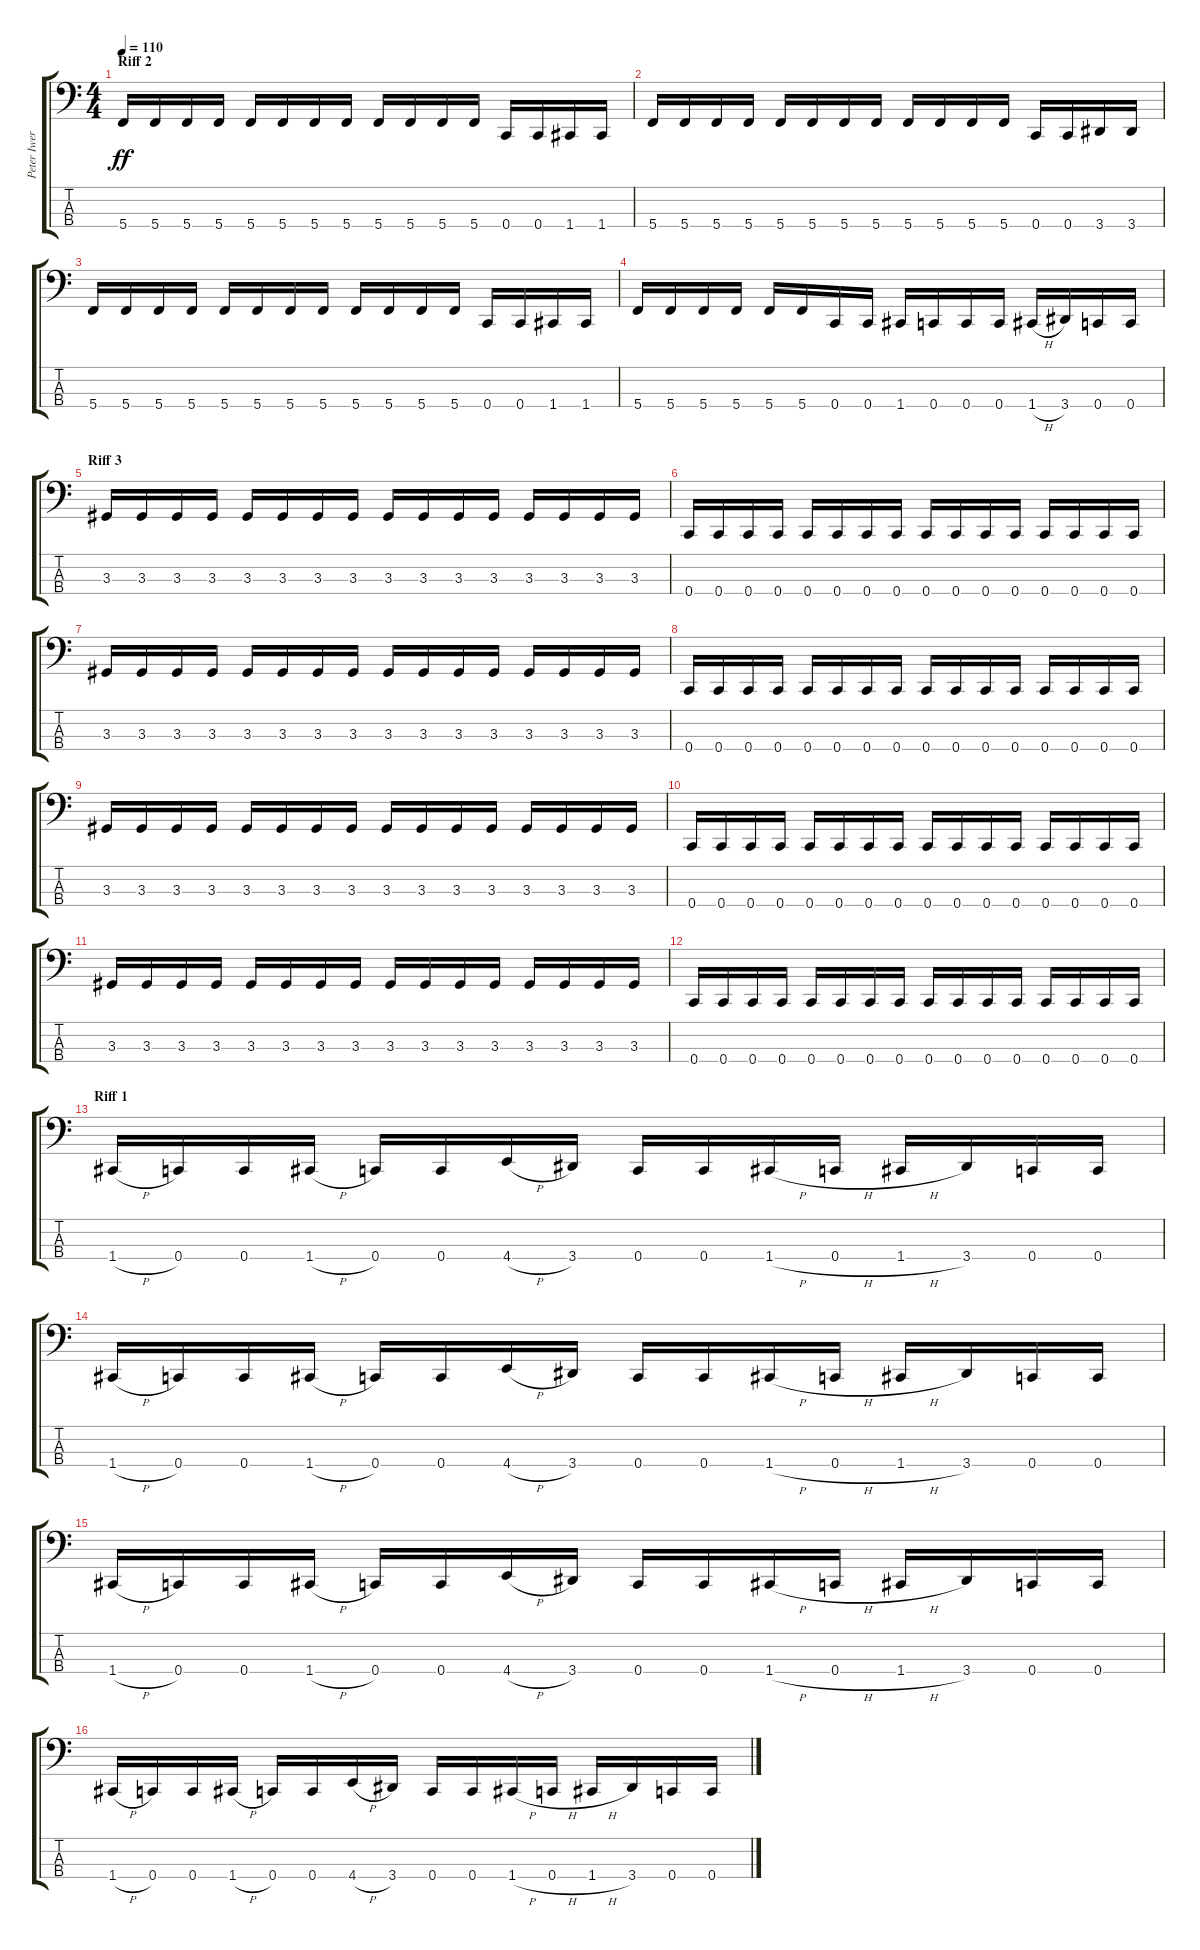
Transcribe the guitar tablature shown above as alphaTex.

\track ("Peter Iwers" "Peter Iwer") {instrument electricbassfinger}
\staff {score tabs}
\tuning (Eb2 Bb1 F1 C1) {hide}
\ts (4 4)
\section ("" "Riff 2")
\tempo 110
\clef f4
\ks c
5.4.16{dy ff} 5.4.16 5.4.16 5.4.16 5.4.16 5.4.16 5.4.16 5.4.16 5.4.16 5.4.16 5.4.16 5.4.16 0.4.16 0.4.16 1.4.16 1.4.16 |
5.4.16 5.4.16 5.4.16 5.4.16 5.4.16 5.4.16 5.4.16 5.4.16 5.4.16 5.4.16 5.4.16 5.4.16 0.4.16 0.4.16 3.4.16 3.4.16 |
5.4.16 5.4.16 5.4.16 5.4.16 5.4.16 5.4.16 5.4.16 5.4.16 5.4.16 5.4.16 5.4.16 5.4.16 0.4.16 0.4.16 1.4.16 1.4.16 |
5.4.16 5.4.16 5.4.16 5.4.16 5.4.16 5.4.16 0.4.16 0.4.16 1.4.16 0.4.16 0.4.16 0.4.16 1.4{h}.16 3.4.16 0.4.16 0.4.16 |
\section ("" "Riff 3")
3.3.16 3.3.16 3.3.16 3.3.16 3.3.16 3.3.16 3.3.16 3.3.16 3.3.16 3.3.16 3.3.16 3.3.16 3.3.16 3.3.16 3.3.16 3.3.16 |
0.4.16 0.4.16 0.4.16 0.4.16 0.4.16 0.4.16 0.4.16 0.4.16 0.4.16 0.4.16 0.4.16 0.4.16 0.4.16 0.4.16 0.4.16 0.4.16 |
3.3.16 3.3.16 3.3.16 3.3.16 3.3.16 3.3.16 3.3.16 3.3.16 3.3.16 3.3.16 3.3.16 3.3.16 3.3.16 3.3.16 3.3.16 3.3.16 |
0.4.16 0.4.16 0.4.16 0.4.16 0.4.16 0.4.16 0.4.16 0.4.16 0.4.16 0.4.16 0.4.16 0.4.16 0.4.16 0.4.16 0.4.16 0.4.16 |
3.3.16 3.3.16 3.3.16 3.3.16 3.3.16 3.3.16 3.3.16 3.3.16 3.3.16 3.3.16 3.3.16 3.3.16 3.3.16 3.3.16 3.3.16 3.3.16 |
0.4.16 0.4.16 0.4.16 0.4.16 0.4.16 0.4.16 0.4.16 0.4.16 0.4.16 0.4.16 0.4.16 0.4.16 0.4.16 0.4.16 0.4.16 0.4.16 |
3.3.16 3.3.16 3.3.16 3.3.16 3.3.16 3.3.16 3.3.16 3.3.16 3.3.16 3.3.16 3.3.16 3.3.16 3.3.16 3.3.16 3.3.16 3.3.16 |
0.4.16 0.4.16 0.4.16 0.4.16 0.4.16 0.4.16 0.4.16 0.4.16 0.4.16 0.4.16 0.4.16 0.4.16 0.4.16 0.4.16 0.4.16 0.4.16 |
\section ("" "Riff 1")
1.4{h}.16 0.4.16 0.4.16 1.4{h}.16 0.4.16 0.4.16 4.4{h}.16 3.4.16 0.4.16 0.4.16 1.4{h}.16 0.4{h}.16 1.4{h}.16 3.4.16 0.4.16 0.4.16 |
1.4{h}.16 0.4.16 0.4.16 1.4{h}.16 0.4.16 0.4.16 4.4{h}.16 3.4.16 0.4.16 0.4.16 1.4{h}.16 0.4{h}.16 1.4{h}.16 3.4.16 0.4.16 0.4.16 |
1.4{h}.16 0.4.16 0.4.16 1.4{h}.16 0.4.16 0.4.16 4.4{h}.16 3.4.16 0.4.16 0.4.16 1.4{h}.16 0.4{h}.16 1.4{h}.16 3.4.16 0.4.16 0.4.16 |
1.4{h}.16 0.4.16 0.4.16 1.4{h}.16 0.4.16 0.4.16 4.4{h}.16 3.4.16 0.4.16 0.4.16 1.4{h}.16 0.4{h}.16 1.4{h}.16 3.4.16 0.4.16 0.4.16
